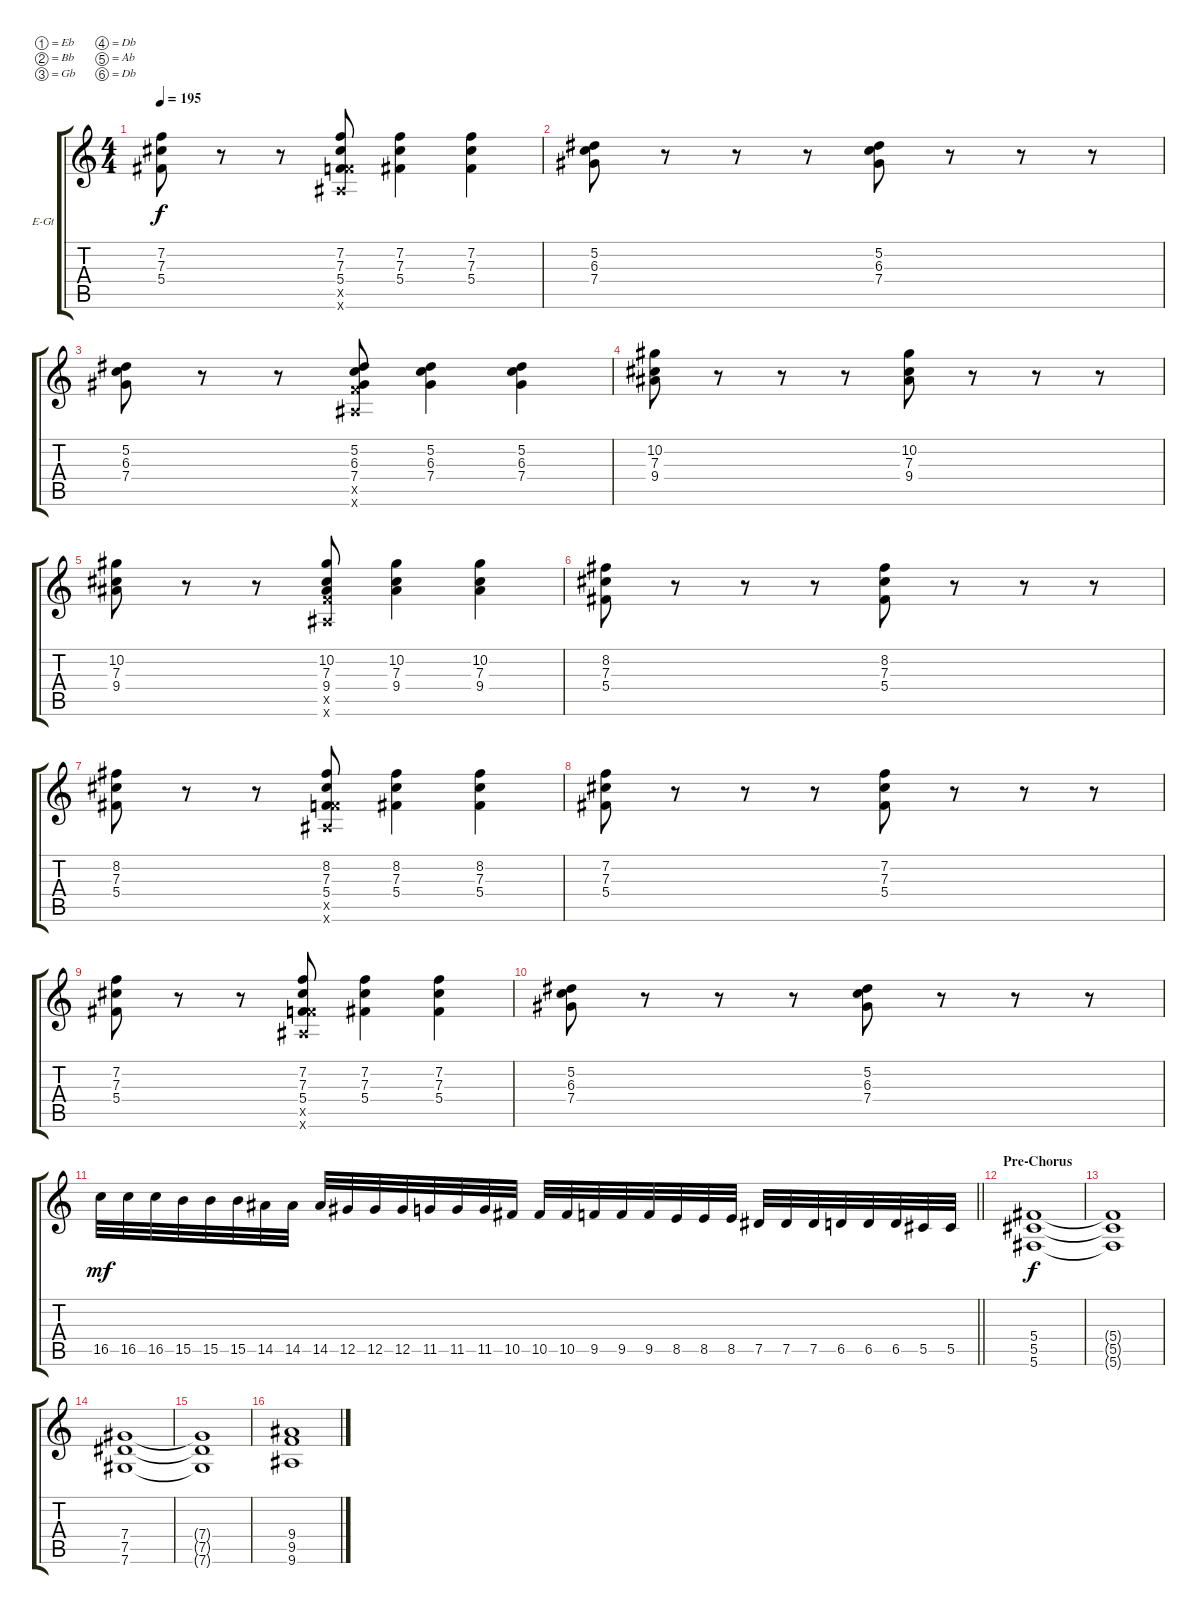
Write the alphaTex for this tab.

\bracketExtendMode groupsimilarinstruments
\firstSystemTrackNameOrientation horizontal
\otherSystemsTrackNameOrientation horizontal
\track ("Guitar II" "E-Gt") {instrument distortionguitar}
\staff {score tabs}
\tuning (Eb4 Bb3 Gb3 Db3 Ab2 Db2)
\ts (4 4)
\tempo 195
\clef g2
\ks c
(7.2 7.3 5.4).8{dy f} r.8 r.8 (7.2 7.3 5.4 9.5{x} 9.6{x}).8 (7.2 7.3 5.4).4 (7.2 7.3 5.4).4 |
(5.2 6.3 7.4).8 r.8 r.8 r.8 (5.2 6.3 7.4).8 r.8 r.8 r.8 |
(5.2 6.3 7.4).8 r.8 r.8 (5.2 6.3 7.4 9.5{x} 9.6{x}).8 (5.2 6.3 7.4).4 (5.2 6.3 7.4).4 |
(10.2 7.3 9.4).8 r.8 r.8 r.8 (10.2 7.3 9.4).8 r.8 r.8 r.8 |
(10.2 7.3 9.4).8 r.8 r.8 (10.2 7.3 9.4 9.5{x} 9.6{x}).8 (10.2 7.3 9.4).4 (10.2 7.3 9.4).4 |
(8.2 7.3 5.4).8 r.8 r.8 r.8 (8.2 7.3 5.4).8 r.8 r.8 r.8 |
(8.2 7.3 5.4).8 r.8 r.8 (8.2 7.3 5.4 9.5{x} 9.6{x}).8 (8.2 7.3 5.4).4 (8.2 7.3 5.4).4 |
(7.2 7.3 5.4).8 r.8 r.8 r.8 (7.2 7.3 5.4).8 r.8 r.8 r.8 |
(7.2 7.3 5.4).8 r.8 r.8 (7.2 7.3 5.4 9.5{x} 9.6{x}).8 (7.2 7.3 5.4).4 (7.2 7.3 5.4).4 |
(5.2 6.3 7.4).8 r.8 r.8 r.8 (5.2 6.3 7.4).8 r.8 r.8 r.8 |
\barLineRight lightlight
16.5.32{dy mf} 16.5.32 16.5.32 15.5.32 15.5.32 15.5.32 14.5.32 14.5.32 14.5.32 12.5.32 12.5.32 12.5.32 11.5.32 11.5.32 11.5.32 10.5.32 10.5.32 10.5.32 9.5.32 9.5.32 9.5.32 8.5.32 8.5.32 8.5.32 7.5.32 7.5.32 7.5.32 6.5.32 6.5.32 6.5.32 5.5.32 5.5.32 |
\section ("" "Pre-Chorus")
(5.4 5.5 5.6).1{dy f} |
(5.4{t} 5.5{t} 5.6{t}).1 |
(7.4 7.5 7.6).1 |
(7.4{t} 7.5{t} 7.6{t}).1 |
(9.4 9.5 9.6).1
